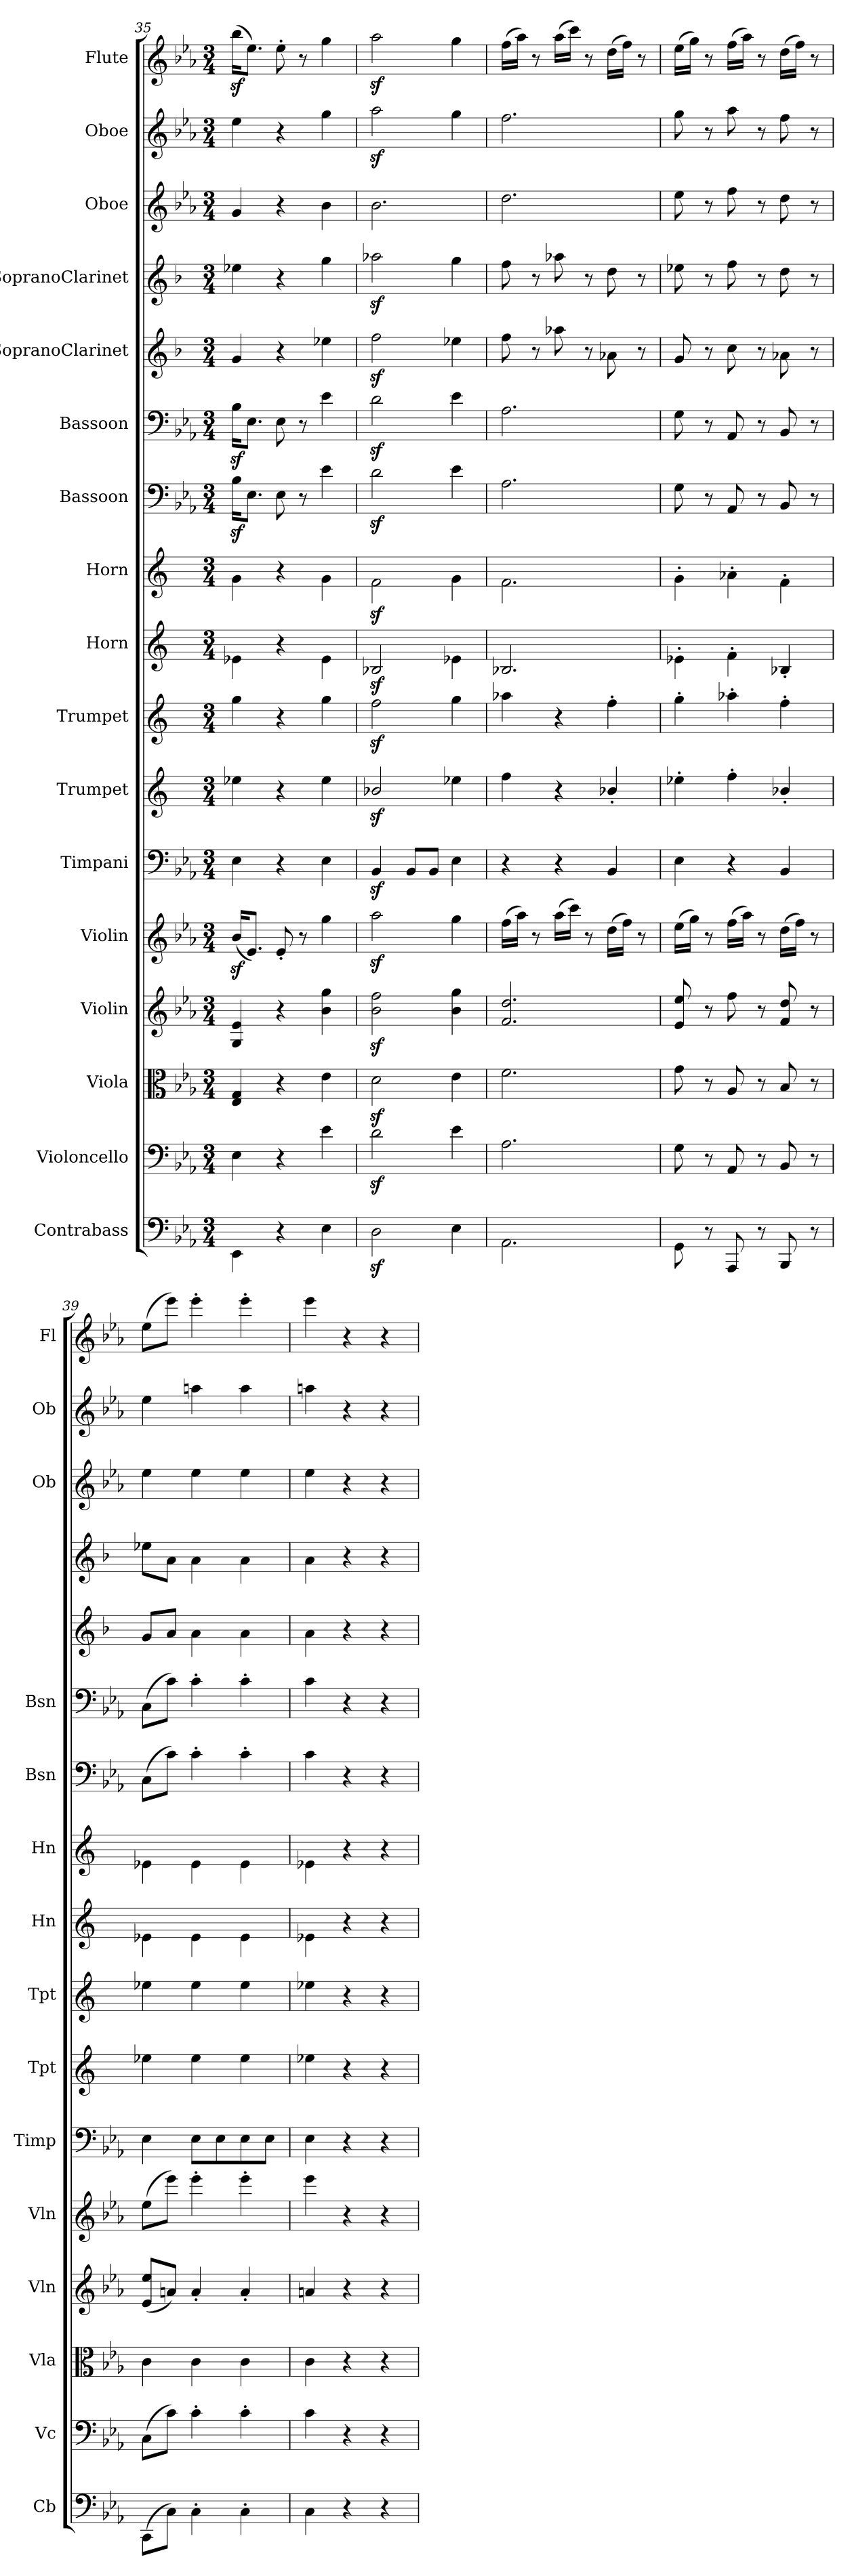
**kern	**kern	**kern	**kern	**kern	**kern	**kern	**kern	**kern	**kern	**kern	**kern	**kern	**kern	**kern	**kern	**kern
*part17	*part16	*part15	*part14	*part13	*part12	*part11	*part10	*part9	*part8	*part7	*part6	*part5	*part4	*part3	*part2	*part1
*staff17	*staff16	*staff15	*staff14	*staff13	*staff12	*staff11	*staff10	*staff9	*staff8	*staff7	*staff6	*staff5	*staff4	*staff3	*staff2	*staff1
*I"Contrabass	*I"Violoncello	*I"Viola	*I"Violin	*I"Violin	*I"Timpani	*I"Trumpet	*I"Trumpet	*I"Horn	*I"Horn	*I"Bassoon	*I"Bassoon	*I"SopranoClarinet	*I"SopranoClarinet	*I"Oboe	*I"Oboe	*I"Flute
*I'Cb	*I'Vc	*I'Vla	*I'Vln	*I'Vln	*I'Timp	*I'Tpt	*I'Tpt	*I'Hn	*I'Hn	*I'Bsn	*I'Bsn	*	*	*I'Ob	*I'Ob	*I'Fl
*clefF4	*clefF4	*clefC3	*clefG2	*clefG2	*clefF4	*clefG2	*clefG2	*clefG2	*clefG2	*clefF4	*clefF4	*clefG2	*clefG2	*clefG2	*clefG2	*clefG2
*k[b-e-a-]	*k[b-e-a-]	*k[b-e-a-]	*k[b-e-a-]	*k[b-e-a-]	*k[b-e-a-]	*k[]	*k[]	*k[]	*k[]	*k[b-e-a-]	*k[b-e-a-]	*k[b-]	*k[b-]	*k[b-e-a-]	*k[b-e-a-]	*k[b-e-a-]
*M3/4	*M3/4	*M3/4	*M3/4	*M3/4	*M3/4	*M3/4	*M3/4	*M3/4	*M3/4	*M3/4	*M3/4	*M3/4	*M3/4	*M3/4	*M3/4	*M3/4
=35	=35	=35	=35	=35	=35	=35	=35	=35	=35	=35	=35	=35	=35	=35	=35	=35
4EE-\	4E-\	4E-/ 4G/	4G/ 4e-/	(16b-z/KL	4E-\	4ee-X\	4gg\	4e-X\	4g\	16B-z\KL	16B-z\KL	4g/	4ee-X\	4g/	4ee-\	(16bb-z\KL
.	.	.	.	8.e-/J)	.	.	.	.	.	8.E-\J	8.E-\J	.	.	.	.	8.ee-\J)
4r	4r	4r	4r	8e-'/	4r	4r	4r	4r	4r	8E-\	8E-\	4r	4r	4r	4r	8ee-'\
.	.	.	.	8r	.	.	.	.	.	8r	8r	.	.	.	.	8r
4E-\	4e-\	4e-\	4b-\ 4gg\	4gg\	4E-\	4ee-\	4gg\	4e-\	4g\	4e-\	4e-\	4ee-X\	4gg\	4b-\	4gg\	4gg\
=36	=36	=36	=36	=36	=36	=36	=36	=36	=36	=36	=36	=36	=36	=36	=36	=36
2Dz\	2dz\	2dz\	2b-z\ 2ffz\	2aa-z\	4BB-z/	2b-Xz/	2ffz\	2B-Xz/	2fz\	2dz\	2dz\	2ffz\	2aa-Xz\	2.b-\	2aa-z\	2aa-z\
.	.	.	.	.	8BB-/L	.	.	.	.	.	.	.	.	.	.	.
.	.	.	.	.	8BB-/J	.	.	.	.	.	.	.	.	.	.	.
4E-\	4e-\	4e-\	4b-\ 4gg\	4gg\	4E-\	4ee-X\	4gg\	4e-X\	4g\	4e-\	4e-\	4ee-X\	4gg\	.	4gg\	4gg\
=37	=37	=37	=37	=37	=37	=37	=37	=37	=37	=37	=37	=37	=37	=37	=37	=37
2.AA-\	2.A-\	2.f\	2.f/ 2.dd/	(16ff\LL	4r	4ff\	4aa-X\	2.B-X/	2.f\	2.A-\	2.A-\	8ff\	8ff\	2.dd\	2.ff\	(16ff\LL
.	.	.	.	16aa-\JJ)	.	.	.	.	.	.	.	.	.	.	.	16aa-\JJ)
.	.	.	.	8r	.	.	.	.	.	.	.	8r	8r	.	.	8r
.	.	.	.	(16aa-\LL	4r	4r	4r	.	.	.	.	8aa-X\	8aa-X\	.	.	(16aa-\LL
.	.	.	.	16ccc\JJ)	.	.	.	.	.	.	.	.	.	.	.	16ccc\JJ)
.	.	.	.	8r	.	.	.	.	.	.	.	8r	8r	.	.	8r
.	.	.	.	(16dd\LL	4BB-/	4b-X'/	4ff'\	.	.	.	.	8a-X\	8dd\	.	.	(16dd\LL
.	.	.	.	16ff\JJ)	.	.	.	.	.	.	.	.	.	.	.	16ff\JJ)
.	.	.	.	8r	.	.	.	.	.	.	.	8r	8r	.	.	8r
=38	=38	=38	=38	=38	=38	=38	=38	=38	=38	=38	=38	=38	=38	=38	=38	=38
8GG\	8G\	8g\	8e-/ 8ee-/	(16ee-\LL	4E-\	4ee-X'\	4gg'\	4e-X'\	4g'\	8G\	8G\	8g/	8ee-X\	8ee-\	8gg\	(16ee-\LL
.	.	.	.	16gg\JJ)	.	.	.	.	.	.	.	.	.	.	.	16gg\JJ)
8r	8r	8r	8r	8r	.	.	.	.	.	8r	8r	8r	8r	8r	8r	8r
8AAA-/	8AA-/	8A-/	8ff\	(16ff\LL	4r	4ff'\	4aa-X'\	4f'\	4a-X'\	8AA-/	8AA-/	8cc\	8ff\	8ff\	8aa-\	(16ff\LL
.	.	.	.	16aa-\JJ)	.	.	.	.	.	.	.	.	.	.	.	16aa-\JJ)
8r	8r	8r	8r	8r	.	.	.	.	.	8r	8r	8r	8r	8r	8r	8r
8BBB-/	8BB-/	8B-/	8f/ 8dd/	(16dd\LL	4BB-/	4b-X'/	4ff'\	4B-X'/	4f'\	8BB-/	8BB-/	8a-X\	8dd\	8dd\	8ff\	(16dd\LL
.	.	.	.	16ff\JJ)	.	.	.	.	.	.	.	.	.	.	.	16ff\JJ)
8r	8r	8r	8r	8r	.	.	.	.	.	8r	8r	8r	8r	8r	8r	8r
=39	=39	=39	=39	=39	=39	=39	=39	=39	=39	=39	=39	=39	=39	=39	=39	=39
(8CC\L	(8C\L	4c\	(8e-/ 8ee-/L	(8ee-\L	4E-\	4ee-X\	4ee-X\	4e-X\	4e-X\	(8C\L	(8C\L	8g/L	8ee-X\L	4ee-\	4ee-\	(8ee-\L
8C\J)	8c\J)	.	8an/J)	8eee-\J)	.	.	.	.	.	8c\J)	8c\J)	8a/J	8a\J	.	.	8eee-\J)
4C'\	4c'\	4c\	4a'/	4eee-'\	8E-\L	4ee-\	4ee-\	4e-\	4e-\	4c'\	4c'\	4a\	4a\	4ee-\	4aan\	4eee-'\
.	.	.	.	.	8E-\	.	.	.	.	.	.	.	.	.	.	.
4C'\	4c'\	4c\	4a'/	4eee-'\	8E-\	4ee-\	4ee-\	4e-\	4e-\	4c'\	4c'\	4a\	4a\	4ee-\	4aa\	4eee-'\
.	.	.	.	.	8E-\J	.	.	.	.	.	.	.	.	.	.	.
=40	=40	=40	=40	=40	=40	=40	=40	=40	=40	=40	=40	=40	=40	=40	=40	=40
4C\	4c\	4c\	4an/	4eee-\	4E-\	4ee-X\	4ee-X\	4e-X\	4e-X\	4c\	4c\	4a\	4a\	4ee-\	4aan\	4eee-\
4r	4r	4r	4r	4r	4r	4r	4r	4r	4r	4r	4r	4r	4r	4r	4r	4r
4r	4r	4r	4r	4r	4r	4r	4r	4r	4r	4r	4r	4r	4r	4r	4r	4r
=	=	=	=	=	=	=	=	=	=	=	=	=	=	=	=	=
*-	*-	*-	*-	*-	*-	*-	*-	*-	*-	*-	*-	*-	*-	*-	*-	*-
